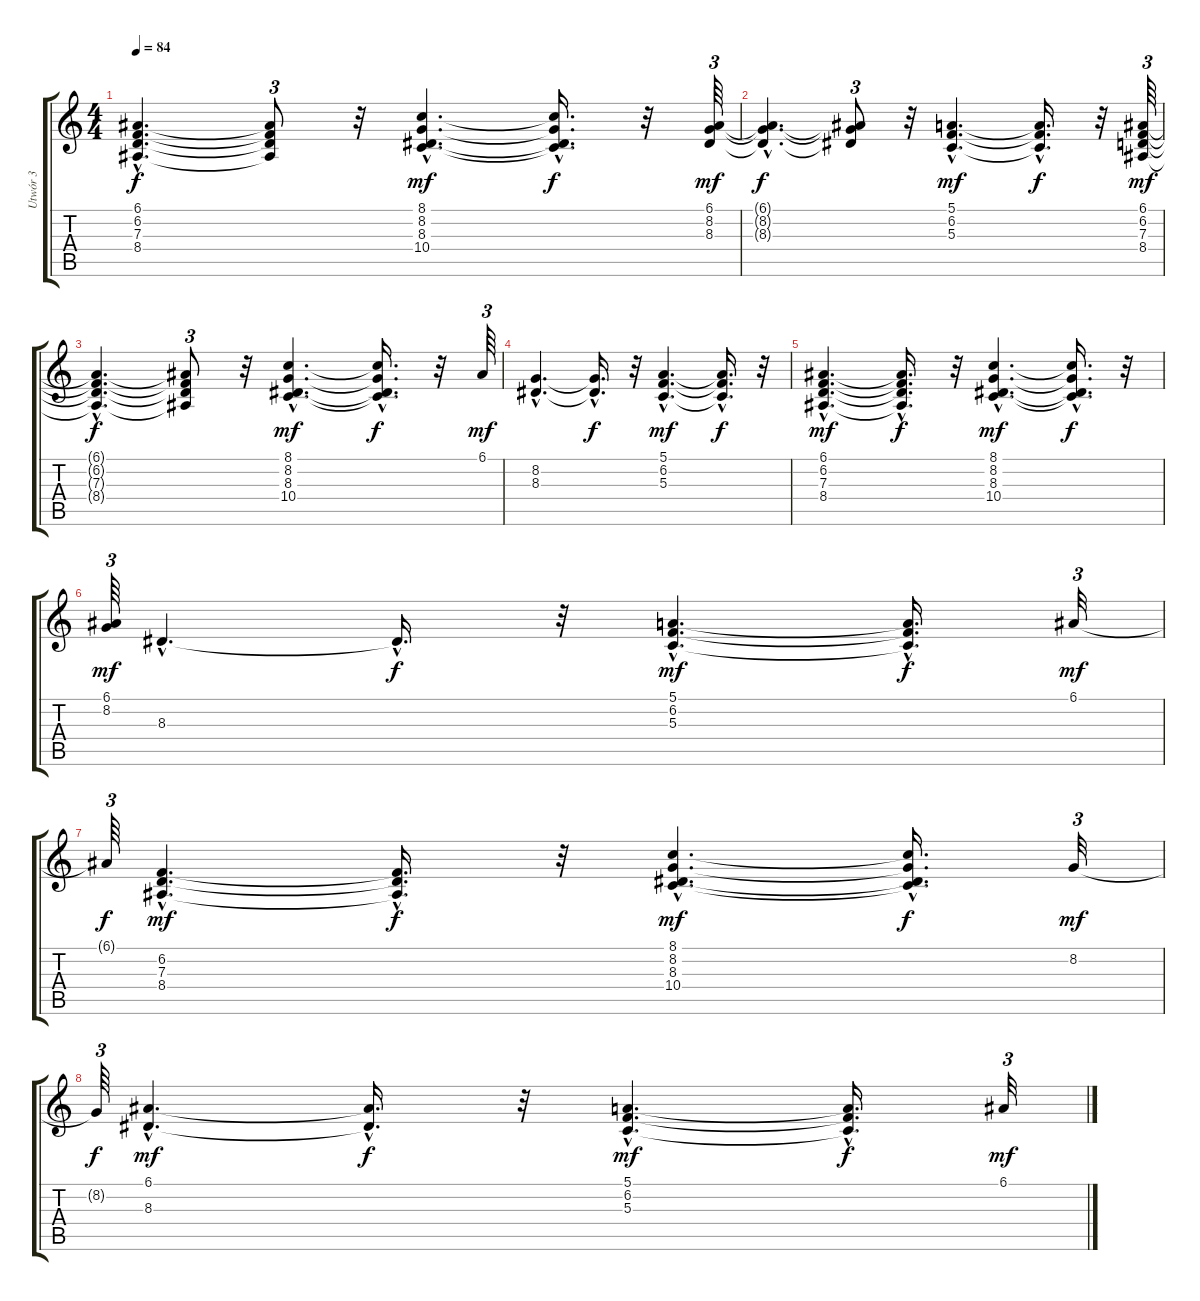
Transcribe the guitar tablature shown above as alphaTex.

\track ("Utwór 3" "Utwór 3") {instrument brightacousticpiano}
\staff {score tabs}
\tuning (E4 B3 G3 D3 A2 E2) {hide}
\ts (4 4)
\tempo 84
\clef g2
\ks c
(6.1{hac t} 6.2{hac t} 7.3{hac t} 8.4{hac t}).4{d dy f} (6.1{t} 6.2{t} 7.3{t} 8.4{t}).8{tu (3 2)} r.32 (8.1{hac} 8.2{hac} 8.3{hac} 10.4{hac}).4{d dy mf} (8.1{hac t} 8.2{hac t} 8.3{hac t} 10.4{hac t}).16{d dy f} r.32 (6.1 8.2 8.3).64{tu (3 2) dy mf} |
(6.1{hac t} 8.2{hac t} 8.3{hac t}).4{d dy f} (6.1{t} 8.2{t} 8.3{t}).8{tu (3 2)} r.32 (5.1{hac} 6.2{hac} 5.3{hac}).4{d dy mf} (5.1{hac t} 6.2{hac t} 5.3{hac t}).16{d dy f} r.32 (6.1 6.2 7.3 8.4).64{tu (3 2) dy mf} |
(6.1{hac t} 6.2{hac t} 7.3{hac t} 8.4{hac t}).4{d dy f} (6.1{t} 6.2{t} 7.3{t} 8.4{t}).8{tu (3 2)} r.32 (8.1{hac} 8.2{hac} 8.3{hac} 10.4{hac}).4{d dy mf} (8.1{hac t} 8.2{hac t} 8.3{hac t} 10.4{hac t}).16{d dy f} r.32 6.1.64{tu (3 2) dy mf} |
(8.2{hac} 8.3{hac}).4{d} (8.2{hac t} 8.3{hac t}).16{d dy f} r.32 (5.1{hac} 6.2{hac} 5.3{hac}).4{d dy mf} (5.1{hac t} 6.2{hac t} 5.3{hac t}).16{d dy f} r.32 |
(6.1{hac} 6.2{hac} 7.3{hac} 8.4{hac}).4{d dy mf} (6.1{hac t} 6.2{hac t} 7.3{hac t} 8.4{hac t}).16{d dy f} r.32 (8.1{hac} 8.2{hac} 8.3{hac} 10.4{hac}).4{d dy mf} (8.1{hac t} 8.2{hac t} 8.3{hac t} 10.4{hac t}).16{d dy f} r.32 |
(6.1 8.2).64{tu (3 2) dy mf} 8.3{hac}.4{d} 8.3{hac t}.16{d dy f} r.32 (5.1{hac} 6.2{hac} 5.3{hac}).4{d dy mf} (5.1{hac t} 6.2{hac t} 5.3{hac t}).16{d dy f} 6.1.32{tu (3 2) dy mf} |
6.1{t}.64{tu (3 2) dy f} (6.2{hac} 7.3{hac} 8.4{hac}).4{d dy mf} (6.2{hac t} 7.3{hac t} 8.4{hac t}).16{d dy f} r.32 (8.1{hac} 8.2{hac} 8.3{hac} 10.4{hac}).4{d dy mf} (8.1{hac t} 8.2{hac t} 8.3{hac t} 10.4{hac t}).16{d dy f} 8.2.32{tu (3 2) dy mf} |
8.2{t}.64{tu (3 2) dy f} (6.1{hac} 8.3{hac}).4{d dy mf} (6.1{hac t} 8.3{hac t}).16{d dy f} r.32 (5.1{hac} 6.2{hac} 5.3{hac}).4{d dy mf} (5.1{hac t} 6.2{hac t} 5.3{hac t}).16{d dy f} 6.1.32{tu (3 2) dy mf}
